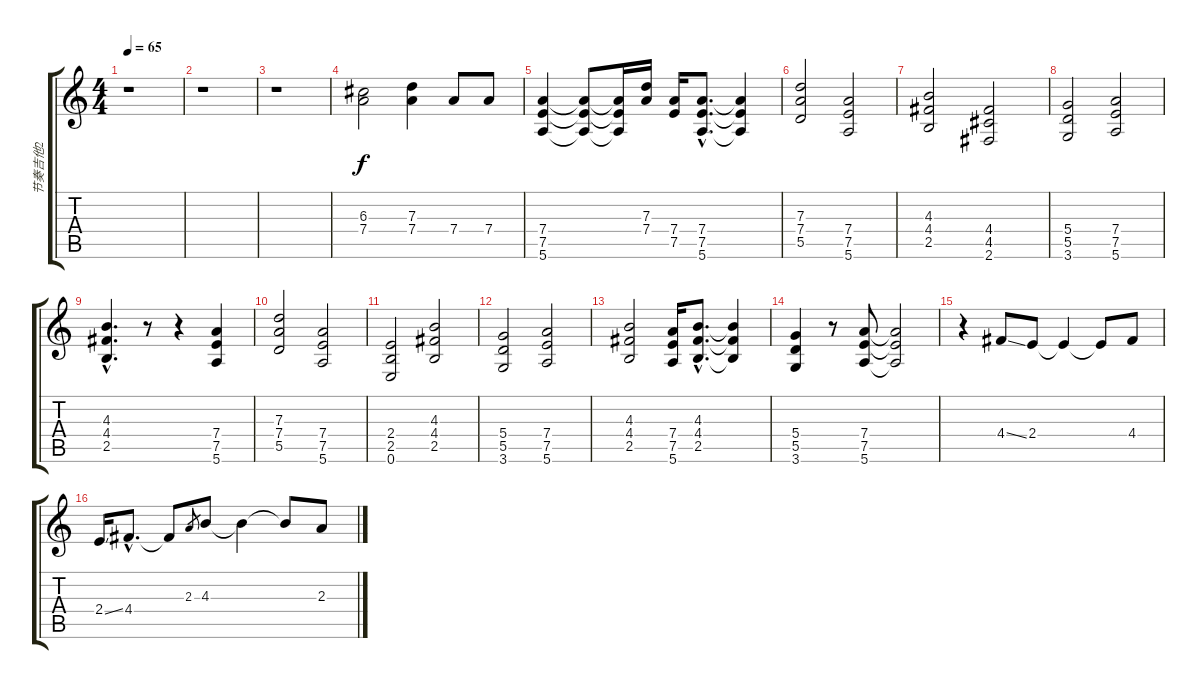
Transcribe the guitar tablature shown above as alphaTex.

\track ("节奏吉他2" "节奏吉他2") {instrument overdrivenguitar}
\staff {score tabs}
\tuning (E4 B3 G3 D3 A2 E2) {hide}
\ts (4 4)
\tempo 65
\clef g2
\ks c
r.1{dy f} |
r.1 |
r.1 |
(6.3 7.4).2 (7.3 7.4).4 7.4.8 7.4.8 |
(7.4 7.5 5.6).4 (7.4{t} 7.5{t} 5.6{t}).8 (7.4{t} 7.5{t} 5.6{t}).16 (7.3 7.4).16 (7.4 7.5).16 (7.4{hac} 7.5{hac} 5.6{hac}).8{d} (7.4{t} 7.5{t} 5.6{t}).4 |
(7.3 7.4 5.5).2 (7.4 7.5 5.6).2 |
(4.3 4.4 2.5).2 (4.4 4.5 2.6).2 |
(5.4 5.5 3.6).2 (7.4 7.5 5.6).2 |
(4.3{hac} 4.4{hac} 2.5{hac}).4{d} r.8 r.4 (7.4 7.5 5.6).4 |
(7.3 7.4 5.5).2 (7.4 7.5 5.6).2 |
(2.4 2.5 0.6).2 (4.3 4.4 2.5).2 |
(5.4 5.5 3.6).2 (7.4 7.5 5.6).2 |
(4.3 4.4 2.5).2 (7.4 7.5 5.6).16 (4.3{hac} 4.4{hac} 2.5{hac}).8{d} (4.3{t} 4.4{t} 2.5{t}).4 |
(5.4 5.5 3.6).4 r.8 (7.4 7.5 5.6).8 (7.4{t} 7.5{t} 5.6{t}).2 |
r.4 4.4{ss}.8 2.4.8 2.4{t}.4 2.4{t}.8 4.4.8 |
2.4{ss}.16 4.4{hac}.8{d} 4.4{t}.8 2.3.8{gr} 4.3.8 4.3{t}.4 4.3{t}.8 2.3.8
